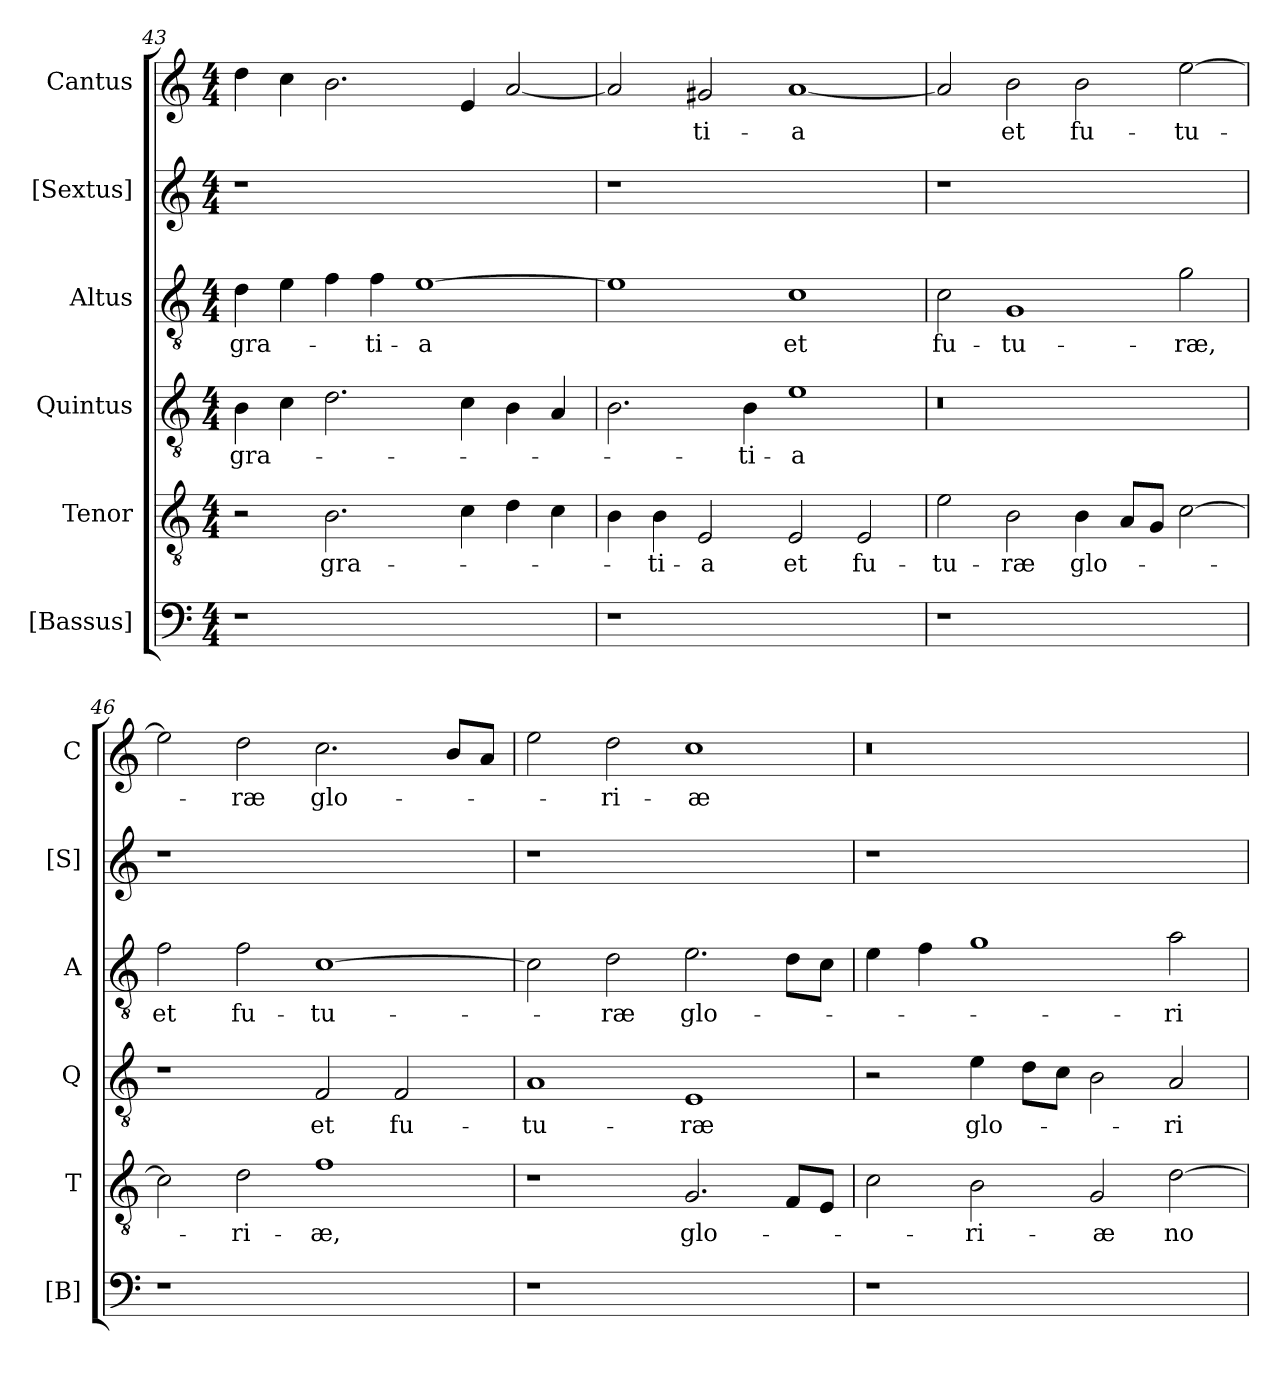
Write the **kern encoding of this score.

**kern	**kern	**text	**kern	**text	**kern	**text	**kern	**kern	**text
*part6	*part5	*part5	*part4	*part4	*part3	*part3	*part2	*part1	*part1
*staff6	*staff5	*staff5	*staff4	*staff4	*staff3	*staff3	*staff2	*staff1	*staff1
*I"[Bassus]	*I"Tenor	*	*I"Quintus	*	*I"Altus	*	*I"[Sextus]	*I"Cantus	*
*I'[B]	*I'T	*	*I'Q	*	*I'A	*	*I'[S]	*I'C	*
*clefF4	*clefGv2	*	*clefGv2	*	*clefGv2	*	*clefG2	*clefG2	*
*k[]	*k[]	*	*k[]	*	*k[]	*	*k[]	*k[]	*
*C:	*C:	*	*C:	*	*C:	*	*C:	*C:	*
*M4/4	*M4/4	*	*M4/4	*	*M4/4	*	*M4/4	*M4/4	*
=43	=43	=43	=43	=43	=43	=43	=43	=43	=43
1r	2r	.	4B\	gra-	4d\	gra-	1r	4dd\	.
.	.	.	4c\	.	4e\	.	.	4cc\	.
.	2.B\	gra-	2.d\	.	4f\	.	.	2.b\	.
.	.	.	.	.	4f\	-ti-	.	.	.
1ryy	.	.	.	.	[1e\	-a	1ryy	.	.
.	4c\	.	4c\	.	.	.	.	4e/	.
.	4d\	.	4B\	.	.	.	.	[2a/	.
.	4c\	.	4A/	.	.	.	.	.	.
=44	=44	=44	=44	=44	=44	=44	=44	=44	=44
1r	4B\	.	2.B\	.	1e\]	.	1r	2a/]	.
.	4B\	-ti-	.	.	.	.	.	.	.
.	2E/	-a	.	.	.	.	.	2g#X/	-ti-
.	.	.	4B\	-ti-	.	.	.	.	.
1ryy	2E/	et	1e\	-a	1c\	et	1ryy	[1a/	-a
.	2E/	fu-	.	.	.	.	.	.	.
=45	=45	=45	=45	=45	=45	=45	=45	=45	=45
!	!	!	!LO:N:vis=0	!	!	!	!	!	!
1r	2e\	-tu-	1r	.	2c\	fu-	1r	2a/]	.
.	2B\	-ræ	.	.	1G/	-tu-	.	2b\	et
1ryy	4B\	glo-	1ryy	.	.	.	1ryy	2b\	fu-
.	8A/L	.	.	.	.	.	.	.	.
.	8G/J	.	.	.	.	.	.	.	.
.	[2c\	.	.	.	2g\	-ræ,	.	[2ee\	-tu-
=46	=46	=46	=46	=46	=46	=46	=46	=46	=46
1r	2c\]	.	1r	.	2f\	et	1r	2ee\]	.
.	2d\	-ri-	.	.	2f\	fu-	.	2dd\	-ræ
1ryy	1f\	-æ,	2F/	et	[1c\	-tu-	1ryy	2.cc\	glo-
.	.	.	2F/	fu-	.	.	.	.	.
.	.	.	.	.	.	.	.	8b/L	.
.	.	.	.	.	.	.	.	8a/J	.
=47	=47	=47	=47	=47	=47	=47	=47	=47	=47
1r	1r	.	1A/	-tu-	2c\]	.	1r	2ee\	.
.	.	.	.	.	2d\	-ræ	.	2dd\	-ri-
1ryy	2.G/	glo-	1E/	-ræ	2.e\	glo-	1ryy	1cc\	-æ
.	8F/L	.	.	.	8d\L	.	.	.	.
.	8E/J	.	.	.	8c\J	.	.	.	.
=48	=48	=48	=48	=48	=48	=48	=48	=48	=48
!	!	!	!	!	!	!	!	!LO:N:vis=0	!
1r	2c\	.	2r	.	4e\	.	1r	1r	.
.	.	.	.	.	4f\	.	.	.	.
.	2B\	-ri-	4e\	glo-	1g\	.	.	.	.
.	.	.	8d\L	.	.	.	.	.	.
.	.	.	8c\J	.	.	.	.	.	.
1ryy	2G/	-æ	2B\	.	.	.	1ryy	1ryy	.
.	[2d\	no-	2A/	-ri-	2a\	-ri-	.	.	.
=	=	=	=	=	=	=	=	=	=
*-	*-	*-	*-	*-	*-	*-	*-	*-	*-
